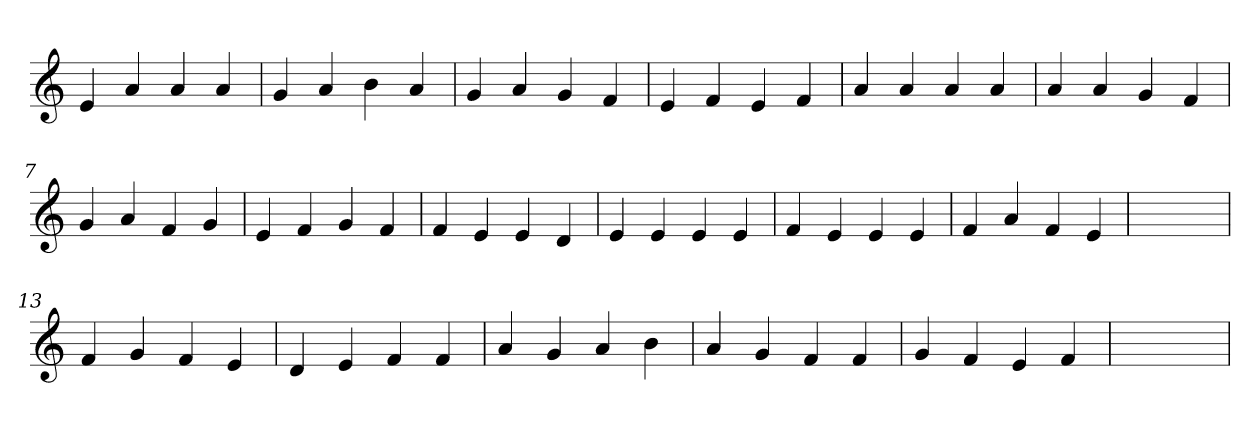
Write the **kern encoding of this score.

**kern
*part1
*staff1
*clefG2
=1
4e
4a
4a
4a
=2
4g
4a
4b
4a
=3
4g
4a
4g
4f
=4
4e
4f
4e
4f
=5
4a
4a
4a
4a
=6
4a
4a
4g
4f
=7
4g
4a
4f
4g
=8
4e
4f
4g
4f
=9
4f
4e
4e
4d
=10
4e
4e
4e
4e
=11
4f
4e
4e
4e
=12
4f
4a
4f
4e
=13
1ryy
=13
4f
4g
4f
4e
=14
4d
4e
4f
4f
=15
4a
4g
4a
4b
=16
4a
4g
4f
4f
=17
4g
4f
4e
4f
=18
1ryy
=
*-
